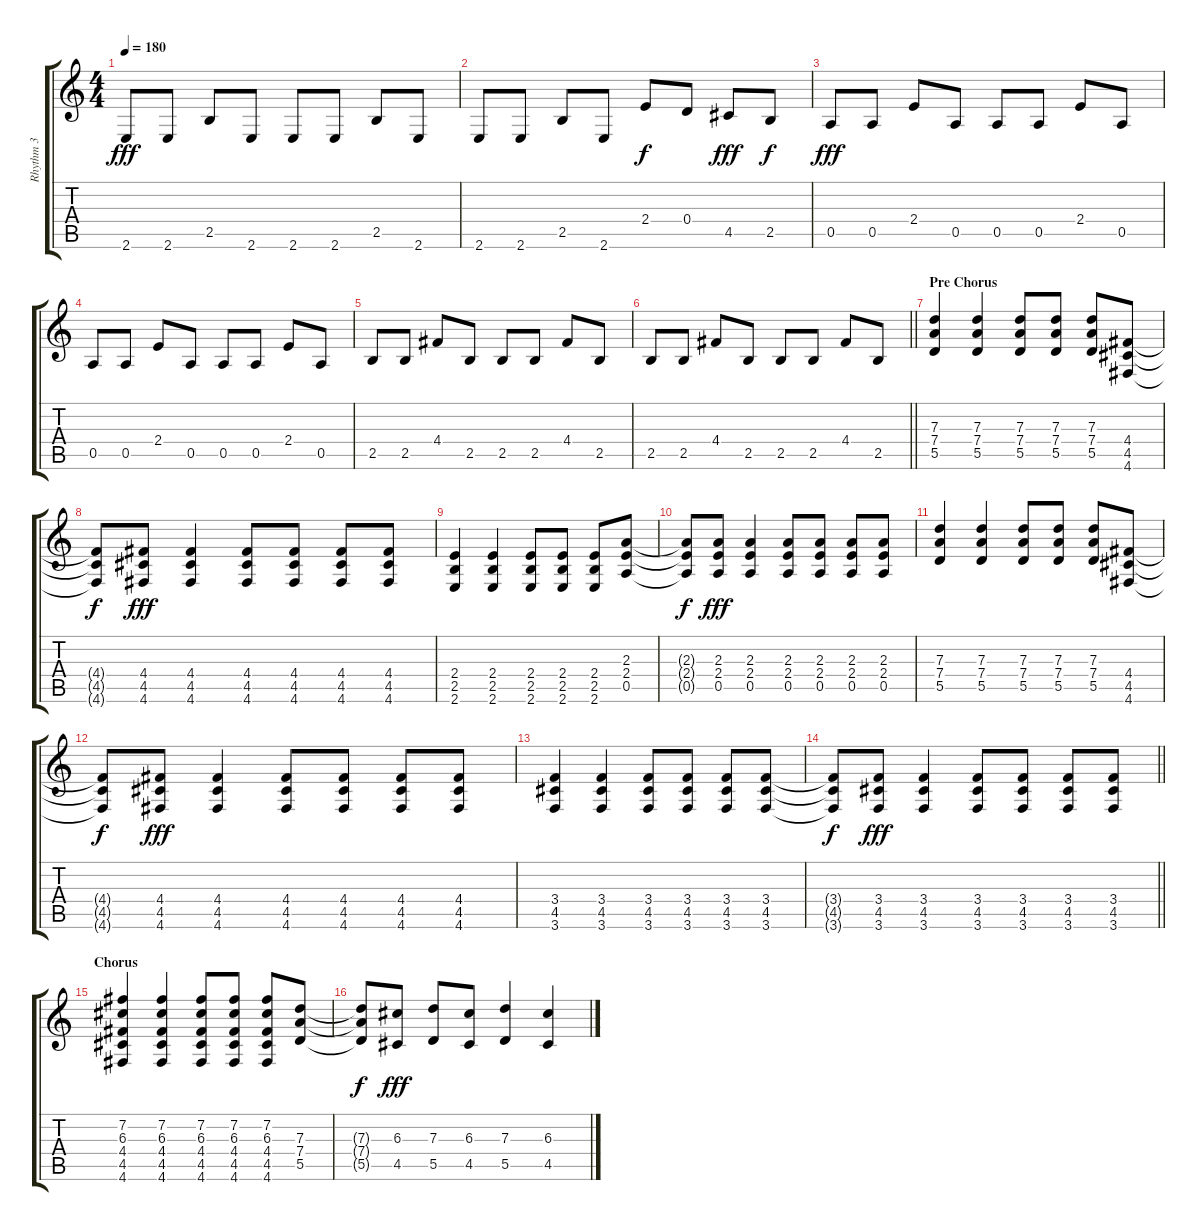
\track ("Rhythm 3" "Rhythm 3") {instrument overdrivenguitar}
\staff {score tabs}
\tuning (E4 B3 G3 D3 A2 D2) {hide}
\ts (4 4)
\tempo 180
\clef g2
\ks c
2.6.8{dy fff} 2.6.8 2.5.8 2.6.8 2.6.8 2.6.8 2.5.8 2.6.8 |
2.6.8 2.6.8 2.5.8 2.6.8 2.4.8{dy f} 0.4.8 4.5.8{dy fff} 2.5.8{dy f} |
0.5.8{dy fff} 0.5.8 2.4.8 0.5.8 0.5.8 0.5.8 2.4.8 0.5.8 |
0.5.8 0.5.8 2.4.8 0.5.8 0.5.8 0.5.8 2.4.8 0.5.8 |
2.5.8 2.5.8 4.4.8 2.5.8 2.5.8 2.5.8 4.4.8 2.5.8 |
\barLineRight lightlight
2.5.8 2.5.8 4.4.8 2.5.8 2.5.8 2.5.8 4.4.8 2.5.8 |
\section ("" "Pre Chorus")
(7.3 7.4 5.5).4 (7.3 7.4 5.5).4 (7.3 7.4 5.5).8 (7.3 7.4 5.5).8 (7.3 7.4 5.5).8 (4.4 4.5 4.6).8 |
(4.4{t} 4.5{t} 4.6{t}).8{dy f} (4.4 4.5 4.6).8{dy fff} (4.4 4.5 4.6).4 (4.4 4.5 4.6).8 (4.4 4.5 4.6).8 (4.4 4.5 4.6).8 (4.4 4.5 4.6).8 |
(2.4 2.5 2.6).4 (2.4 2.5 2.6).4 (2.4 2.5 2.6).8 (2.4 2.5 2.6).8 (2.4 2.5 2.6).8 (2.3 2.4 0.5).8 |
(2.3{t} 2.4{t} 0.5{t}).8{dy f} (2.3 2.4 0.5).8{dy fff} (2.3 2.4 0.5).4 (2.3 2.4 0.5).8 (2.3 2.4 0.5).8 (2.3 2.4 0.5).8 (2.3 2.4 0.5).8 |
(7.3 7.4 5.5).4 (7.3 7.4 5.5).4 (7.3 7.4 5.5).8 (7.3 7.4 5.5).8 (7.3 7.4 5.5).8 (4.4 4.5 4.6).8 |
(4.4{t} 4.5{t} 4.6{t}).8{dy f} (4.4 4.5 4.6).8{dy fff} (4.4 4.5 4.6).4 (4.4 4.5 4.6).8 (4.4 4.5 4.6).8 (4.4 4.5 4.6).8 (4.4 4.5 4.6).8 |
(3.4 4.5 3.6).4 (3.4 4.5 3.6).4 (3.4 4.5 3.6).8 (3.4 4.5 3.6).8 (3.4 4.5 3.6).8 (3.4 4.5 3.6).8 |
\barLineRight lightlight
(3.4{t} 4.5{t} 3.6{t}).8{dy f} (3.4 4.5 3.6).8{dy fff} (3.4 4.5 3.6).4 (3.4 4.5 3.6).8 (3.4 4.5 3.6).8 (3.4 4.5 3.6).8 (3.4 4.5 3.6).8 |
\section ("" "Chorus")
(7.2 6.3 4.4 4.5 4.6).4 (7.2 6.3 4.4 4.5 4.6).4 (7.2 6.3 4.4 4.5 4.6).8 (7.2 6.3 4.4 4.5 4.6).8 (7.2 6.3 4.4 4.5 4.6).8 (7.3 7.4 5.5).8 |
(7.3{t} 7.4{t} 5.5{t}).8{dy f} (6.3 4.5).8{dy fff} (7.3 5.5).8 (6.3 4.5).8 (7.3 5.5).4 (6.3 4.5).4
